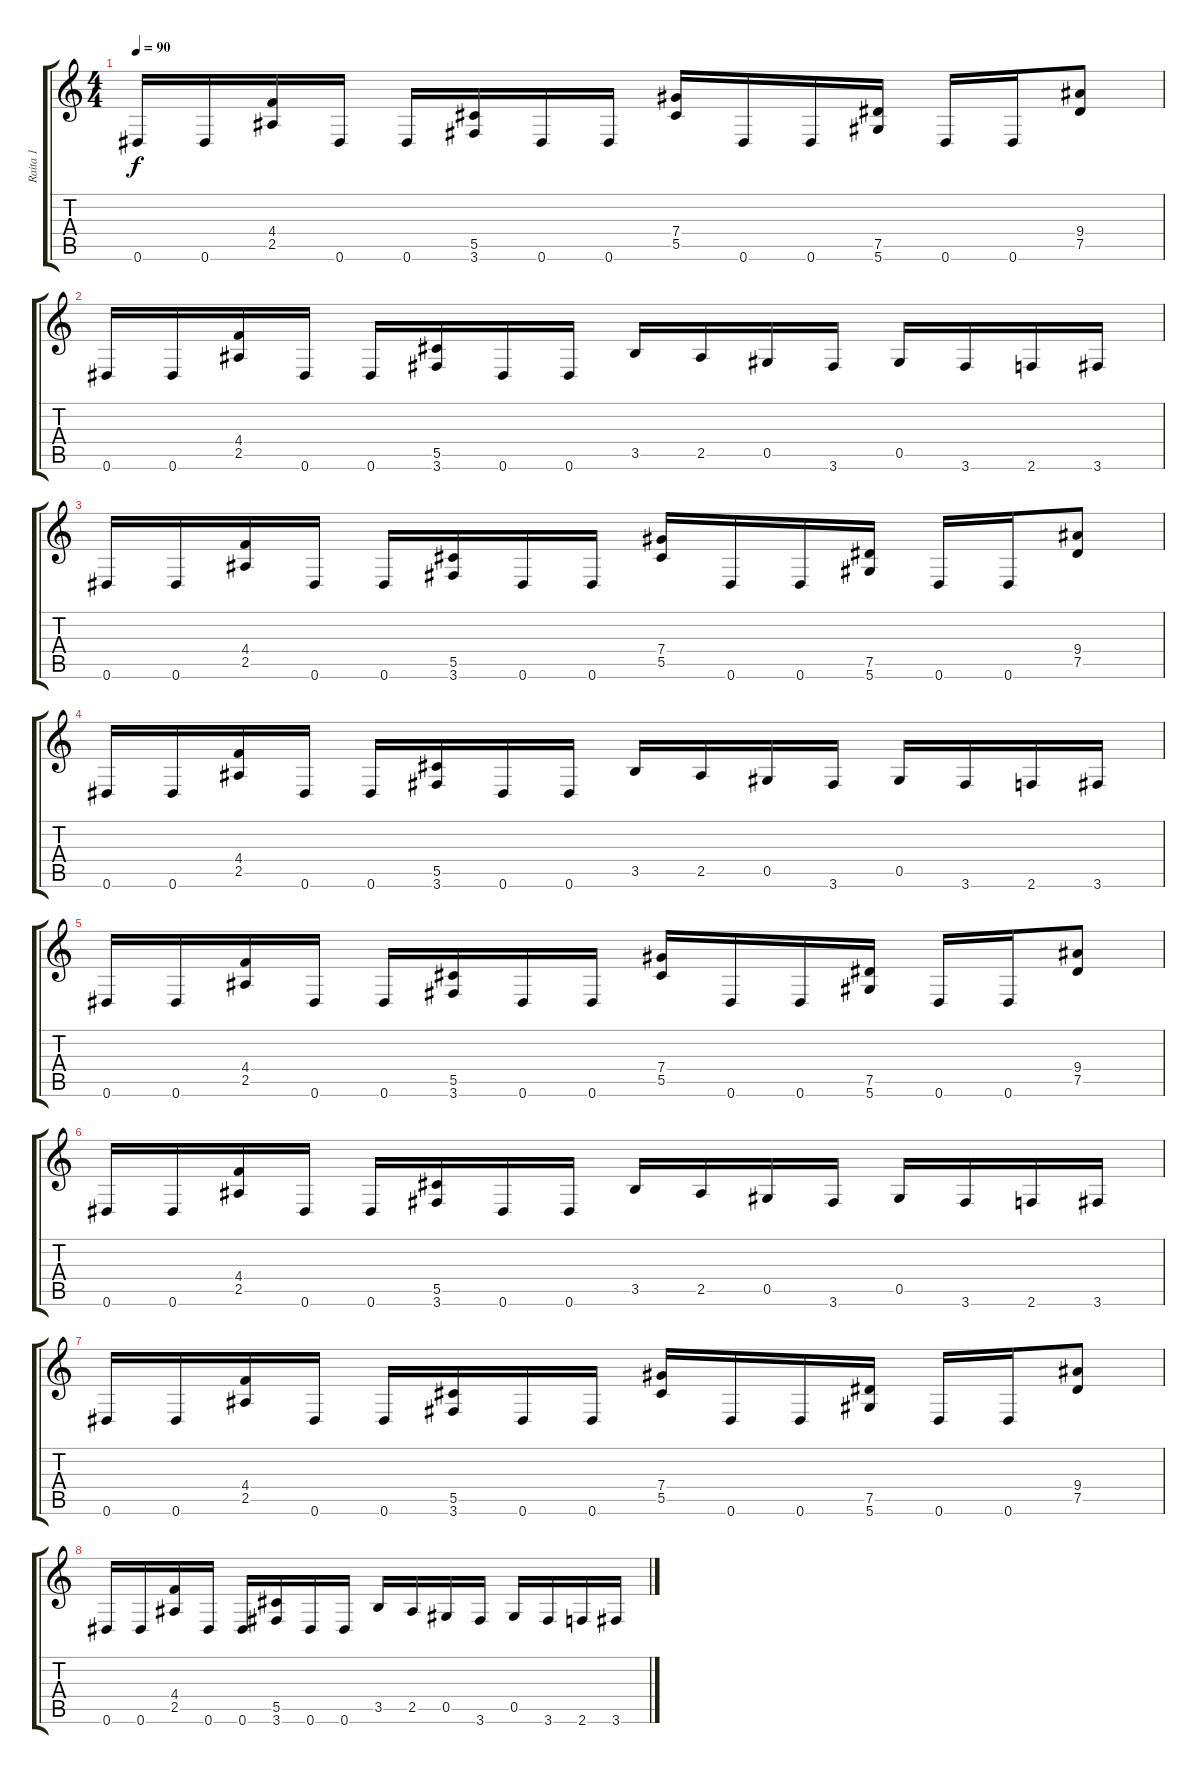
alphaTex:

\track ("Raita 1" "Raita 1") {instrument distortionguitar}
\staff {score tabs}
\tuning (Eb4 Bb3 Gb3 Db3 Ab2 Eb2) {hide}
\ts (4 4)
\tempo 90
\clef g2
\ks c
0.6.16{dy f} 0.6.16 (4.4 2.5).16 0.6.16 0.6.16 (5.5 3.6).16 0.6.16 0.6.16 (7.4 5.5).16 0.6.16 0.6.16 (7.5 5.6).16 0.6.16 0.6.16 (9.4 7.5).8 |
0.6.16 0.6.16 (4.4 2.5).16 0.6.16 0.6.16 (5.5 3.6).16 0.6.16 0.6.16 3.5.16 2.5.16 0.5.16 3.6.16 0.5.16 3.6.16 2.6.16 3.6.16 |
0.6.16 0.6.16 (4.4 2.5).16 0.6.16 0.6.16 (5.5 3.6).16 0.6.16 0.6.16 (7.4 5.5).16 0.6.16 0.6.16 (7.5 5.6).16 0.6.16 0.6.16 (9.4 7.5).8 |
0.6.16 0.6.16 (4.4 2.5).16 0.6.16 0.6.16 (5.5 3.6).16 0.6.16 0.6.16 3.5.16 2.5.16 0.5.16 3.6.16 0.5.16 3.6.16 2.6.16 3.6.16 |
0.6.16 0.6.16 (4.4 2.5).16 0.6.16 0.6.16 (5.5 3.6).16 0.6.16 0.6.16 (7.4 5.5).16 0.6.16 0.6.16 (7.5 5.6).16 0.6.16 0.6.16 (9.4 7.5).8 |
0.6.16 0.6.16 (4.4 2.5).16 0.6.16 0.6.16 (5.5 3.6).16 0.6.16 0.6.16 3.5.16 2.5.16 0.5.16 3.6.16 0.5.16 3.6.16 2.6.16 3.6.16 |
0.6.16 0.6.16 (4.4 2.5).16 0.6.16 0.6.16 (5.5 3.6).16 0.6.16 0.6.16 (7.4 5.5).16 0.6.16 0.6.16 (7.5 5.6).16 0.6.16 0.6.16 (9.4 7.5).8 |
0.6.16 0.6.16 (4.4 2.5).16 0.6.16 0.6.16 (5.5 3.6).16 0.6.16 0.6.16 3.5.16 2.5.16 0.5.16 3.6.16 0.5.16 3.6.16 2.6.16 3.6.16
